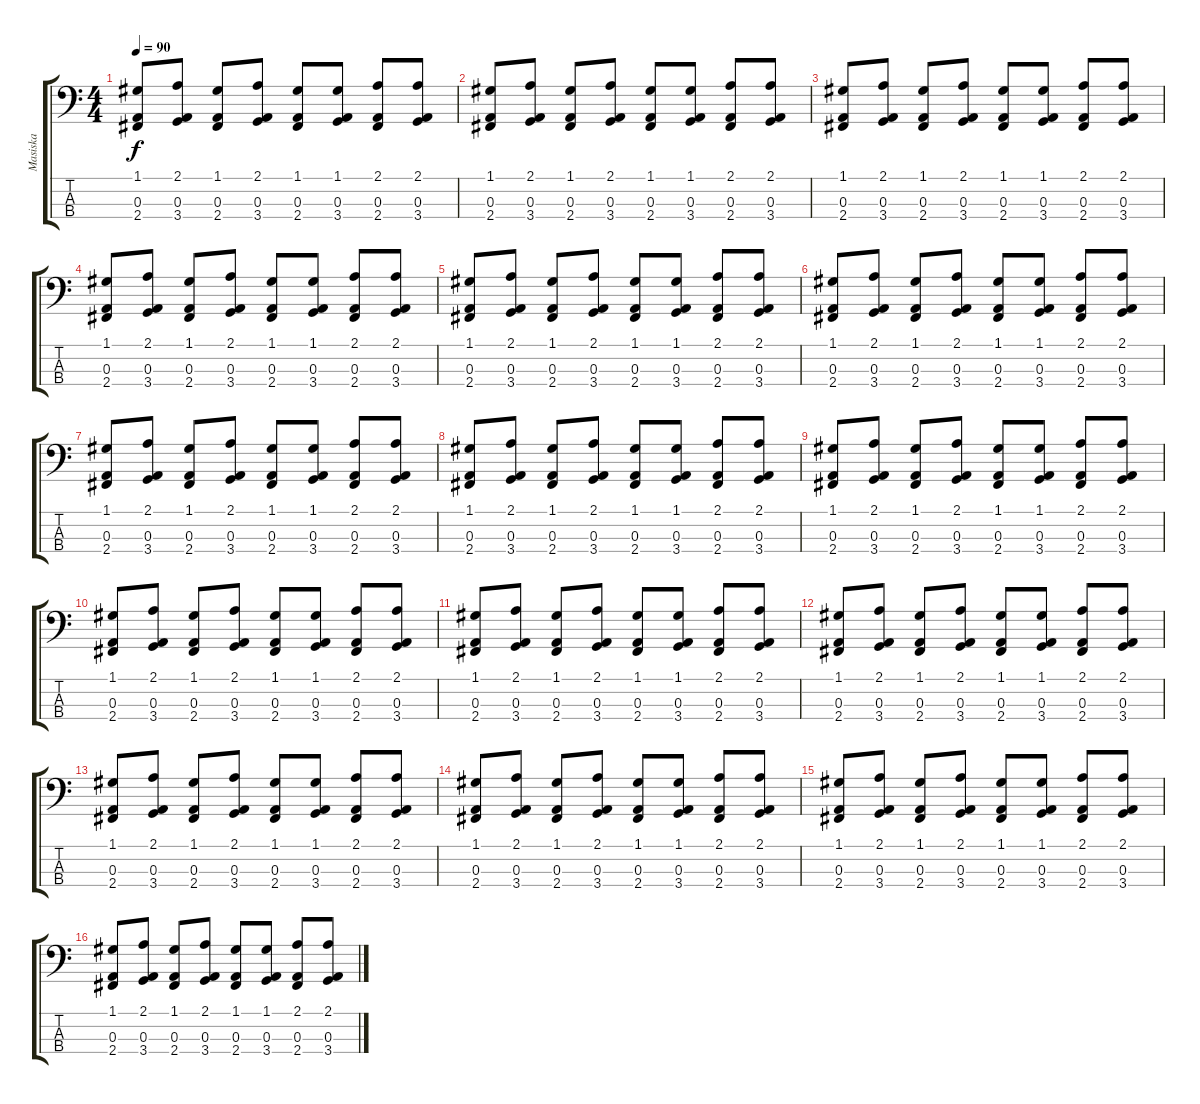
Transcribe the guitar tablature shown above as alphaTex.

\track ("Masiska" "Masiska") {instrument slapbass1}
\staff {score tabs}
\tuning (G2 D2 A1 E1) {hide}
\ts (4 4)
\tempo 90
\clef f4
\ks c
(1.1 0.3 2.4).8{dy f instrument slapbass1} (2.1 0.3 3.4).8 (1.1 0.3 2.4).8 (2.1 0.3 3.4).8 (1.1 0.3 2.4).8 (1.1 0.3 3.4).8 (2.1 0.3 2.4).8 (2.1 0.3 3.4).8 |
(1.1 0.3 2.4).8 (2.1 0.3 3.4).8 (1.1 0.3 2.4).8 (2.1 0.3 3.4).8 (1.1 0.3 2.4).8 (1.1 0.3 3.4).8 (2.1 0.3 2.4).8 (2.1 0.3 3.4).8 |
(1.1 0.3 2.4).8 (2.1 0.3 3.4).8 (1.1 0.3 2.4).8 (2.1 0.3 3.4).8 (1.1 0.3 2.4).8 (1.1 0.3 3.4).8 (2.1 0.3 2.4).8 (2.1 0.3 3.4).8 |
(1.1 0.3 2.4).8 (2.1 0.3 3.4).8 (1.1 0.3 2.4).8 (2.1 0.3 3.4).8 (1.1 0.3 2.4).8 (1.1 0.3 3.4).8 (2.1 0.3 2.4).8 (2.1 0.3 3.4).8 |
(1.1 0.3 2.4).8 (2.1 0.3 3.4).8 (1.1 0.3 2.4).8 (2.1 0.3 3.4).8 (1.1 0.3 2.4).8 (1.1 0.3 3.4).8 (2.1 0.3 2.4).8 (2.1 0.3 3.4).8 |
(1.1 0.3 2.4).8 (2.1 0.3 3.4).8 (1.1 0.3 2.4).8 (2.1 0.3 3.4).8 (1.1 0.3 2.4).8 (1.1 0.3 3.4).8 (2.1 0.3 2.4).8 (2.1 0.3 3.4).8 |
(1.1 0.3 2.4).8 (2.1 0.3 3.4).8 (1.1 0.3 2.4).8 (2.1 0.3 3.4).8 (1.1 0.3 2.4).8 (1.1 0.3 3.4).8 (2.1 0.3 2.4).8 (2.1 0.3 3.4).8 |
(1.1 0.3 2.4).8 (2.1 0.3 3.4).8 (1.1 0.3 2.4).8 (2.1 0.3 3.4).8 (1.1 0.3 2.4).8 (1.1 0.3 3.4).8 (2.1 0.3 2.4).8 (2.1 0.3 3.4).8 |
(1.1 0.3 2.4).8 (2.1 0.3 3.4).8 (1.1 0.3 2.4).8 (2.1 0.3 3.4).8 (1.1 0.3 2.4).8 (1.1 0.3 3.4).8 (2.1 0.3 2.4).8 (2.1 0.3 3.4).8 |
(1.1 0.3 2.4).8 (2.1 0.3 3.4).8 (1.1 0.3 2.4).8 (2.1 0.3 3.4).8 (1.1 0.3 2.4).8 (1.1 0.3 3.4).8 (2.1 0.3 2.4).8 (2.1 0.3 3.4).8 |
(1.1 0.3 2.4).8 (2.1 0.3 3.4).8 (1.1 0.3 2.4).8 (2.1 0.3 3.4).8 (1.1 0.3 2.4).8 (1.1 0.3 3.4).8 (2.1 0.3 2.4).8 (2.1 0.3 3.4).8 |
(1.1 0.3 2.4).8 (2.1 0.3 3.4).8 (1.1 0.3 2.4).8 (2.1 0.3 3.4).8 (1.1 0.3 2.4).8 (1.1 0.3 3.4).8 (2.1 0.3 2.4).8 (2.1 0.3 3.4).8 |
(1.1 0.3 2.4).8 (2.1 0.3 3.4).8 (1.1 0.3 2.4).8 (2.1 0.3 3.4).8 (1.1 0.3 2.4).8 (1.1 0.3 3.4).8 (2.1 0.3 2.4).8 (2.1 0.3 3.4).8 |
(1.1 0.3 2.4).8 (2.1 0.3 3.4).8 (1.1 0.3 2.4).8 (2.1 0.3 3.4).8 (1.1 0.3 2.4).8 (1.1 0.3 3.4).8 (2.1 0.3 2.4).8 (2.1 0.3 3.4).8 |
(1.1 0.3 2.4).8 (2.1 0.3 3.4).8 (1.1 0.3 2.4).8 (2.1 0.3 3.4).8 (1.1 0.3 2.4).8 (1.1 0.3 3.4).8 (2.1 0.3 2.4).8 (2.1 0.3 3.4).8 |
(1.1 0.3 2.4).8 (2.1 0.3 3.4).8 (1.1 0.3 2.4).8 (2.1 0.3 3.4).8 (1.1 0.3 2.4).8 (1.1 0.3 3.4).8 (2.1 0.3 2.4).8 (2.1 0.3 3.4).8
